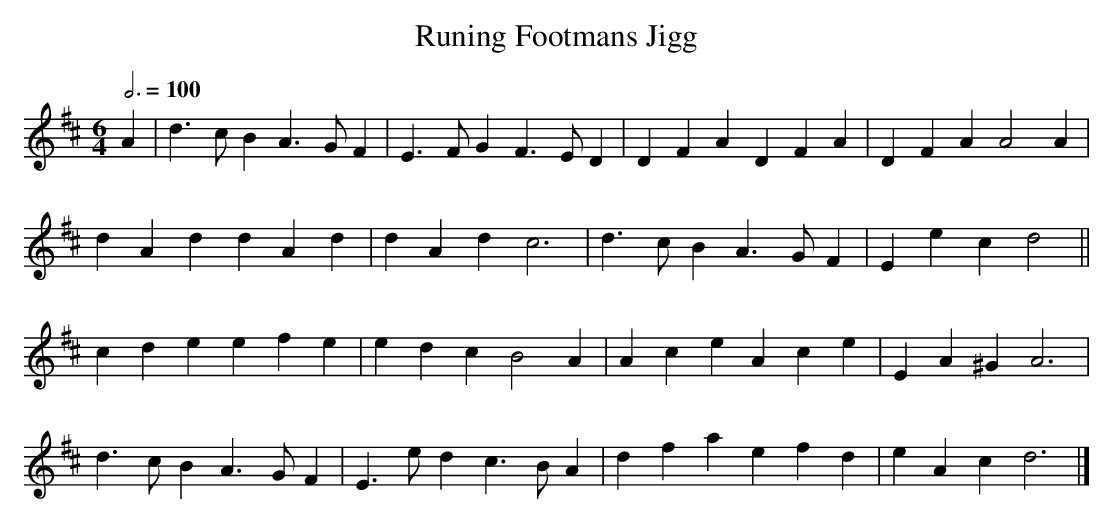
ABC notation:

X:1
T:Runing Footmans Jigg
M:6/4
L:1/4
Q:3/4=100
K:D
A|d>cBA>GF|E>FGF>ED|DFADFA|DFAA2A|
dAddAd|dAdc3|d>cBA>GF|Eecd2||
cdeefe|edcB2A|AceAce|EA^GA3|
d>cBA>GF|E>edc>BA|dfaefd|eAcd3|]
